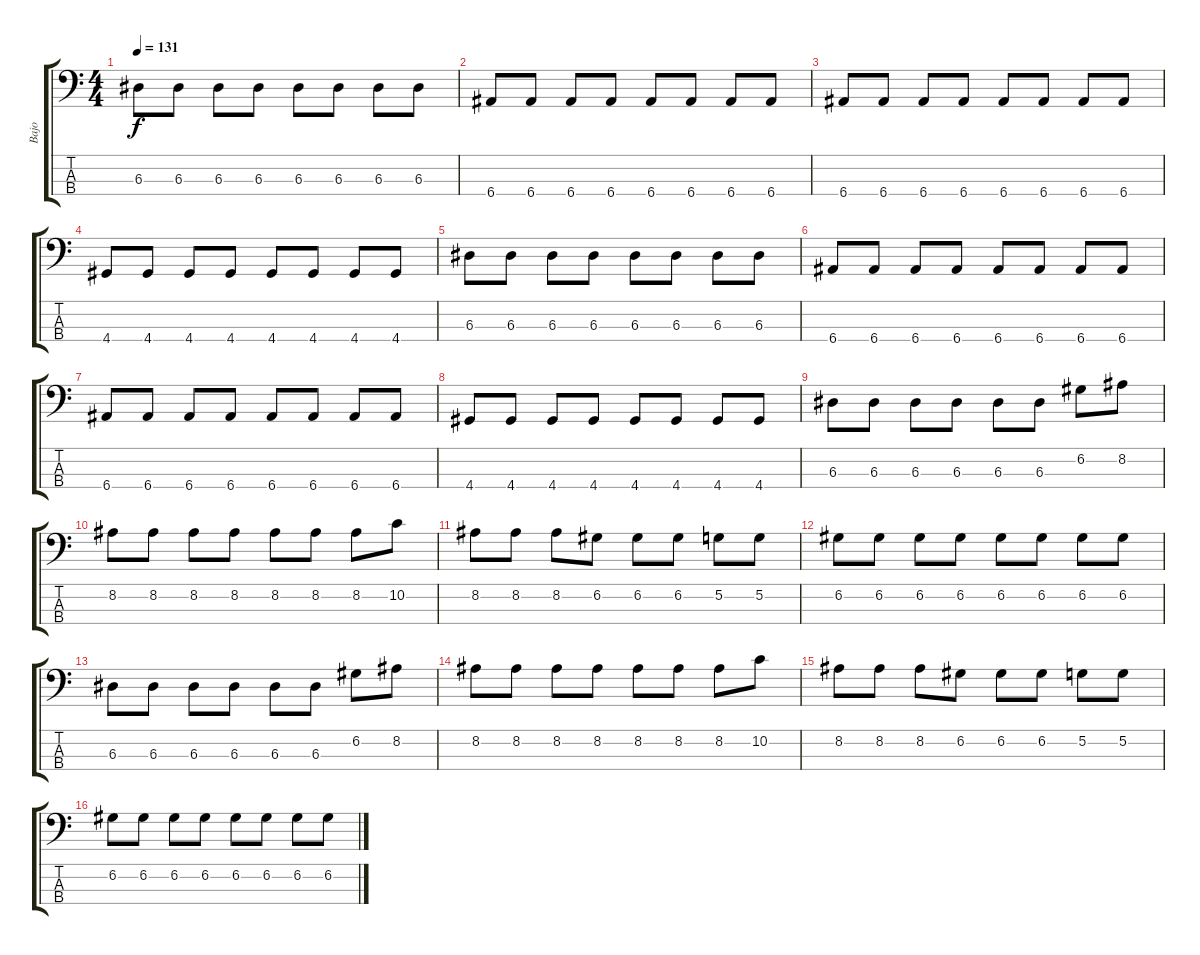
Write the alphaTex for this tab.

\track ("Bajo" "Bajo") {instrument electricbassfinger}
\staff {score tabs}
\tuning (G2 D2 A1 E1) {hide}
\ts (4 4)
\tempo 131
\clef f4
\ks c
6.3.8{dy f} 6.3.8 6.3.8 6.3.8 6.3.8 6.3.8 6.3.8 6.3.8 |
6.4.8 6.4.8 6.4.8 6.4.8 6.4.8 6.4.8 6.4.8 6.4.8 |
6.4.8 6.4.8 6.4.8 6.4.8 6.4.8 6.4.8 6.4.8 6.4.8 |
4.4.8 4.4.8 4.4.8 4.4.8 4.4.8 4.4.8 4.4.8 4.4.8 |
6.3.8 6.3.8 6.3.8 6.3.8 6.3.8 6.3.8 6.3.8 6.3.8 |
6.4.8 6.4.8 6.4.8 6.4.8 6.4.8 6.4.8 6.4.8 6.4.8 |
6.4.8 6.4.8 6.4.8 6.4.8 6.4.8 6.4.8 6.4.8 6.4.8 |
4.4.8 4.4.8 4.4.8 4.4.8 4.4.8 4.4.8 4.4.8 4.4.8 |
6.3.8 6.3.8 6.3.8 6.3.8 6.3.8 6.3.8 6.2.8 8.2.8 |
8.2.8 8.2.8 8.2.8 8.2.8 8.2.8 8.2.8 8.2.8 10.2.8 |
8.2.8 8.2.8 8.2.8 6.2.8 6.2.8 6.2.8 5.2.8 5.2.8 |
6.2.8 6.2.8 6.2.8 6.2.8 6.2.8 6.2.8 6.2.8 6.2.8 |
6.3.8 6.3.8 6.3.8 6.3.8 6.3.8 6.3.8 6.2.8 8.2.8 |
8.2.8 8.2.8 8.2.8 8.2.8 8.2.8 8.2.8 8.2.8 10.2.8 |
8.2.8 8.2.8 8.2.8 6.2.8 6.2.8 6.2.8 5.2.8 5.2.8 |
6.2.8 6.2.8 6.2.8 6.2.8 6.2.8 6.2.8 6.2.8 6.2.8
